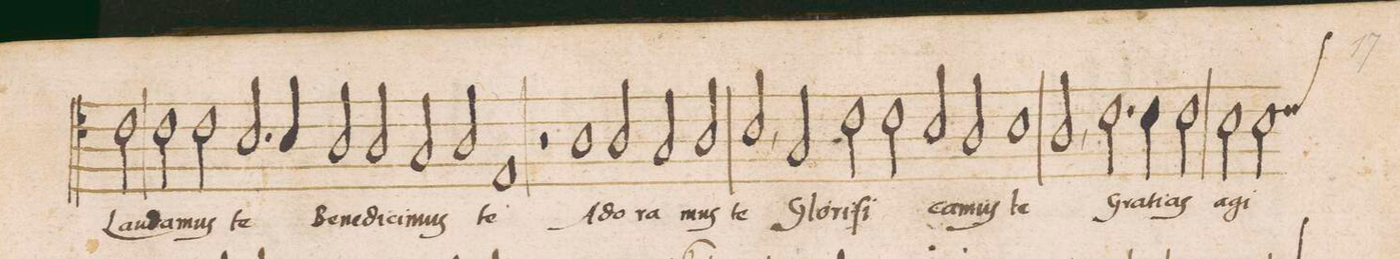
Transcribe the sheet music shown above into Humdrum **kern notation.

**kern	**text
*I"TENOR	*
*clefC4	*
*k[]	*
*met(C|)	*
*M2/1	*
2c\	Lau-
=9-	=9-
2c\	-da-
2c\	-mus
2.B/	te
4B/	Be-
=10-	=10-
2A/	-ne-
2A/	-di-
2G/	-ci-
2A/	-mus
=11-	=11-
1E	te
2r	.
1A\	A-
=12-	=12-
2A/	-do-
2G/	-ra-
2A/	-mus
=13-	=13-
2B,/	te
2G/	Glo-
2c\	-ri-
2c\	-fi-
=14-	=14-
2B/	-ca-
2A/	-muſ
1B	te
=15-	=15-
2A,/	.
2.c\	Gra-
4c\	-ti-
2c\	-as
=16-	=16-
2B\	a-
*custos:c	*
2B\	-gi-
*-	*-
